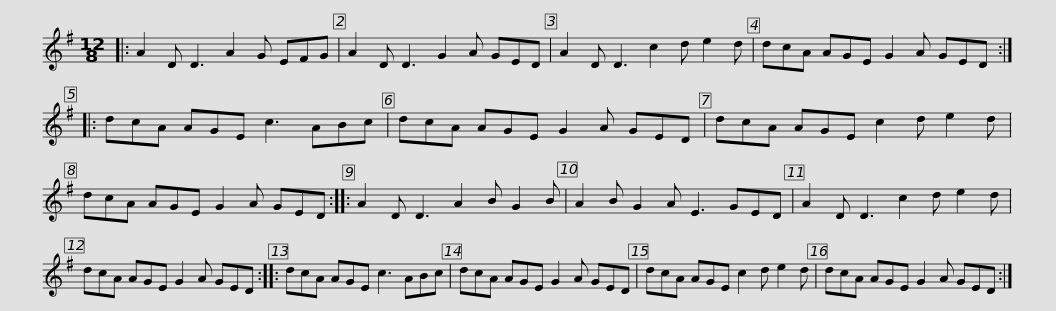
X:1
L:1/8
M:12/8
I:linebreak $
K:G
V:1 treble
V:1
|: A2 D D3 A2 G EFG | A2 D D3 G2 A GED | A2 D D3 c2 d e2 d | dcA AGE G2 A GED ::$ dcA AGE c3 ABc | %5
 dcA AGE G2 A GED | dcA AGE c2 d e2 d |$ dcA AGE G2 A GED :: A2 D D3 A2 B G2 B | A2 B G2 A E3 GED | %10
 A2 D D3 c2 d e2 d |$ dcA AGE G2 A GED :: dcA AGE c3 ABc | dcA AGE G2 A GED | dcA AGE c2 d e2 d |$ %15
 dcA AGE G2 A GED :| %16
